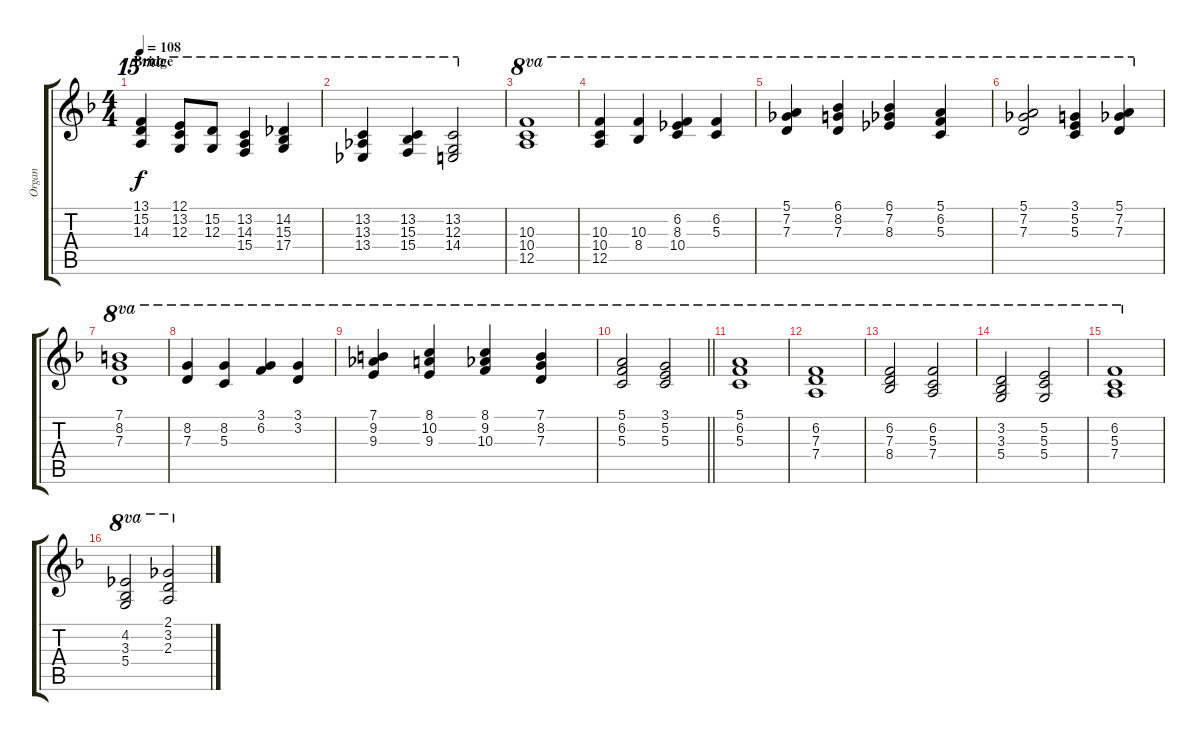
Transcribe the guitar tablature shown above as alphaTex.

\track ("Organ" "Organ") {instrument rockorgan}
\staff {score tabs}
\tuning (E5 B4 G4 D4 A3 E3) {hide}
\ts (4 4)
\section ("" "Bridge")
\tempo 108
\clef g2
\ks f
(13.1 15.2 14.3).4{ot 15ma dy f} (12.1 13.2 12.3).8{ot 15ma} (15.2 12.3).8{ot 15ma} (13.2 14.3 15.4).4{ot 15ma} (14.2 15.3 17.4).4{ot 15ma} |
(13.2 13.3 13.4).4{ot 15ma} (13.2 15.3 15.4).4{ot 15ma} (13.2 12.3 14.4).2{ot 15ma} |
(10.3 10.4 12.5).1{ot 8va} |
(10.3 10.4 12.5).4{ot 8va} (10.3 8.4).4{ot 8va} (6.2 8.3 10.4).4{ot 8va} (6.2 5.3).4{ot 8va} |
(5.1 7.2 7.3).4{ot 8va} (6.1 8.2 7.3).4{ot 8va} (6.1 7.2 8.3).4{ot 8va} (5.1 6.2 5.3).4{ot 8va} |
(5.1 7.2 7.3).2{ot 8va} (3.1 5.2 5.3).4{ot 8va} (5.1 7.2 7.3).4{ot 8va} |
(7.1 8.2 7.3).1{ot 8va} |
(8.2 7.3).4{ot 8va} (8.2 5.3).4{ot 8va} (3.1 6.2).4{ot 8va} (3.1 3.2).4{ot 8va} |
(7.1 9.2 9.3).4{ot 8va} (8.1 10.2 9.3).4{ot 8va} (8.1 9.2 10.3).4{ot 8va} (7.1 8.2 7.3).4{ot 8va} |
\barLineRight lightlight
(5.1 6.2 5.3).2{ot 8va} (3.1 5.2 5.3).2{ot 8va} |
(5.1 6.2 5.3).1{ot 8va} |
(6.2 7.3 7.4).1{ot 8va} |
(6.2 7.3 8.4).2{ot 8va} (6.2 5.3 7.4).2{ot 8va} |
(3.2 3.3 5.4).2{ot 8va} (5.2 5.3 5.4).2{ot 8va} |
(6.2 5.3 7.4).1{ot 8va} |
(4.2 3.3 5.4).2{ot 8va} (2.1 3.2 2.3).2{ot 8va}
